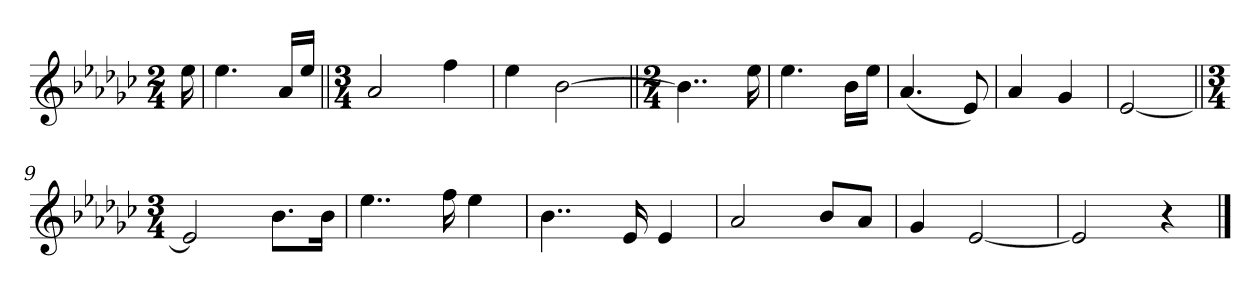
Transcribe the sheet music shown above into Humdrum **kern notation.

**kern
*part1
*staff1
*clefG2
*k[b-e-a-d-g-c-]
*M2/4
=
16ee-\
=1
4.ee-\
16a-/LL
16ee-/JJ
=2||
*M3/4
2a-/
4ff\
=3
4ee-\
[2b-\
=4||
*M2/4
4..b-\]
16ee-\
=5
4.ee-\
16b-\LL
16ee-\JJ
=6
(4.a-/
8e-/)
=7
4a-/
4g-/
=8
[2e-/
=9||
*M3/4
2e-/]
8.b-\L
16b-\Jk
=10
4..ee-\
16ff\
4ee-\
=11
4..b-\
16e-/
4e-/
=12
2a-/
8b-/L
8a-/J
=13
4g-/
[2e-/
=14
2e-/]
4r
==
*-
